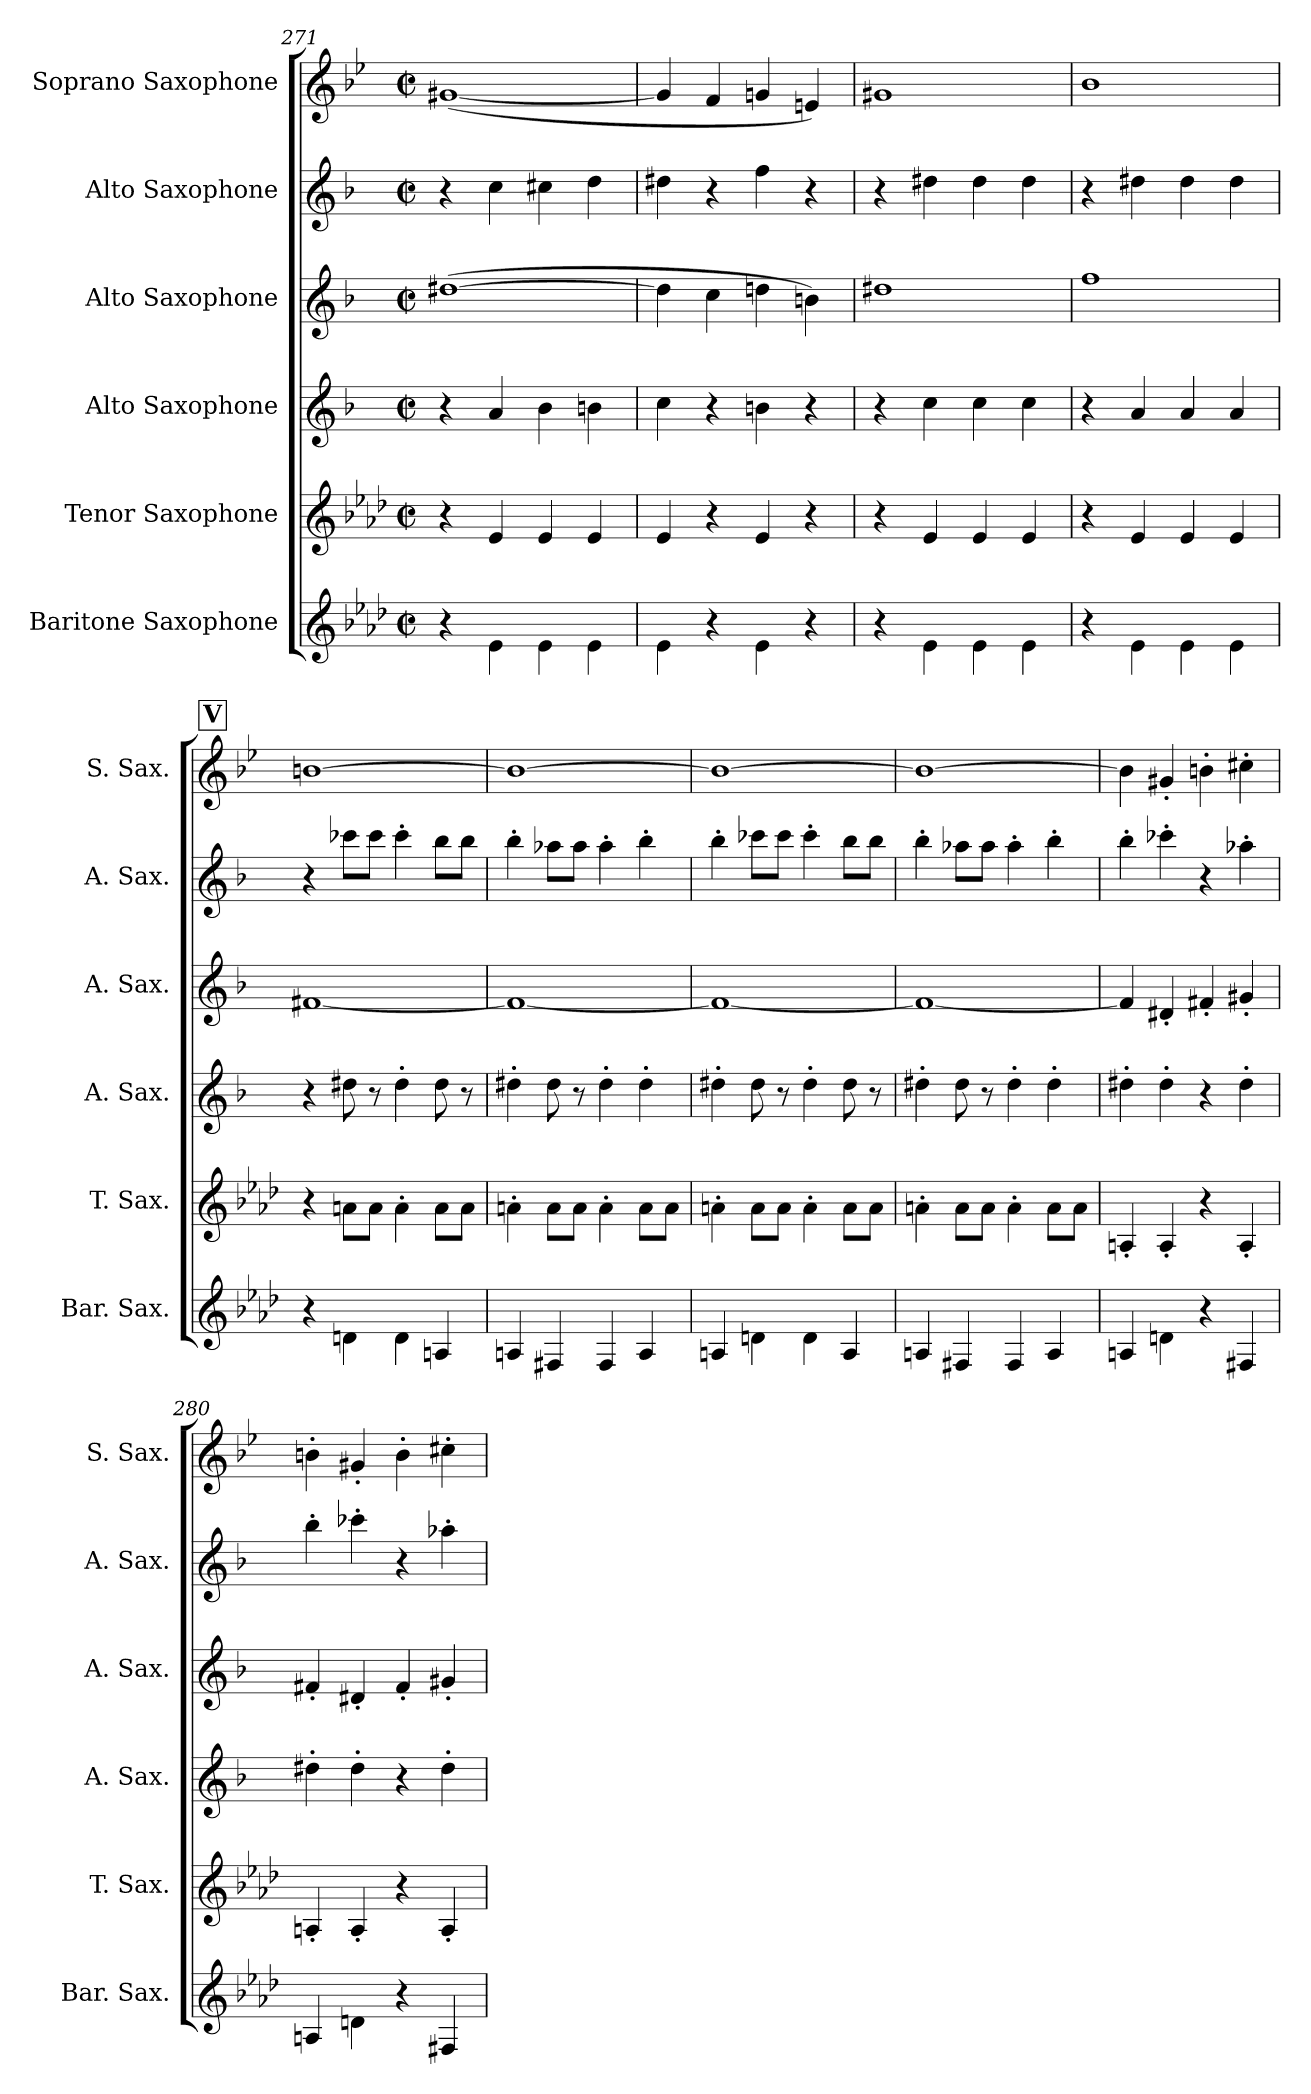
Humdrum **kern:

**kern	**kern	**kern	**kern	**kern	**kern
*part6	*part5	*part4	*part3	*part2	*part1
*staff6	*staff5	*staff4	*staff3	*staff2	*staff1
*I"Baritone Saxophone	*I"Tenor Saxophone	*I"Alto Saxophone	*I"Alto Saxophone	*I"Alto Saxophone	*I"Soprano Saxophone
*I'Bar. Sax.	*I'T. Sax.	*I'A. Sax.	*I'A. Sax.	*I'A. Sax.	*I'S. Sax.
*clefG2	*clefG2	*clefG2	*clefG2	*clefG2	*clefG2
*ITrd12c21	*ITrd8c14	*ITrd5c9	*ITrd5c9	*ITrd5c9	*ITrd1c2
*k[b-e-a-d-]	*k[b-e-a-d-]	*k[b-e-a-d-]	*k[b-e-a-d-]	*k[b-e-a-d-]	*k[b-e-a-d-]
*M2/2	*M2/2	*M2/2	*M2/2	*M2/2	*M2/2
*met(c|)	*met(c|)	*met(c|)	*met(c|)	*met(c|)	*met(c|)
=271	=271	=271	=271	=271	=271
4r	4r	4r	(>[1f#X	4r	(>[1f#X
4E-\	4E-/	4c/	.	4e-\	.
4E-\	4E-/	4d-\	.	4en\	.
4E-\	4E-/	4dn\	.	4f\	.
=272	=272	=272	=272	=272	=272
4E-\	4E-/	4e-\	4f#\]	4f#X\	4f#/]
4r	4r	4r	4e-\	4r	4e-/
4E-\	4E-/	4dn\	4fn\	4a-\	4fn/
4r	4r	4r	4dn\)	4r	4dn/)
!!LO:LB:g=z
=273	=273	=273	=273	=273	=273
4r	4r	4r	1f#X	4r	1f#X
4E-\	4E-/	4e-\	.	4f#X\	.
4E-\	4E-/	4e-\	.	4f#\	.
4E-\	4E-/	4e-\	.	4f#\	.
=274	=274	=274	=274	=274	=274
4r	4r	4r	1a-	4r	1a-
4E-\	4E-/	4c/	.	4f#X\	.
4E-\	4E-/	4c/	.	4f#\	.
4E-\	4E-/	4c/	.	4f#\	.
!!LO:REH:place=s1:a:B:fs=14:t=V
=275	=275	=275	=275	=275	=275
4r	4r	4r	[1An	4r	[1an
4Dn\	8An\L	8f#X\	.	8ee--X\L	.
.	8A\J	8r	.	8ee--\J	.
4D\	4A'\	4f#'\	.	4ee--'\	.
4AAn/	8A\L	8f#\	.	8dd-\L	.
.	8A\J	8r	.	8dd-\J	.
=276	=276	=276	=276	=276	=276
4AAn/	4An'\	4f#X'\	1A_	4dd-'\	1a_
4FF#X/	8A\L	8f#\	.	8cc-X\L	.
.	8A\J	8r	.	8cc-\J	.
4FF#/	4A'\	4f#'\	.	4cc-'\	.
4AA/	8A\L	4f#'\	.	4dd-'\	.
.	8A\J	.	.	.	.
=277	=277	=277	=277	=277	=277
4AAn/	4An'\	4f#X'\	1A_	4dd-'\	1a_
4Dn\	8A\L	8f#\	.	8ee--X\L	.
.	8A\J	8r	.	8ee--\J	.
4D\	4A'\	4f#'\	.	4ee--'\	.
4AA/	8A\L	8f#\	.	8dd-\L	.
.	8A\J	8r	.	8dd-\J	.
!!LO:PB:g=z
=278	=278	=278	=278	=278	=278
4AAn/	4An'\	4f#X'\	1A_	4dd-'\	1a_
4FF#X/	8A\L	8f#\	.	8cc-X\L	.
.	8A\J	8r	.	8cc-\J	.
4FF#/	4A'\	4f#'\	.	4cc-'\	.
4AA/	8A\L	4f#'\	.	4dd-'\	.
.	8A\J	.	.	.	.
=279	=279	=279	=279	=279	=279
4AAn/	4AAn'/	4f#X'\	4A/]	4dd-'\	4a\]
4Dn\	4AA'/	4f#'\	4F#X'/	4ee--X'\	4f#X'/
4r	4r	4r	4An'/	4r	4an'\
4FF#X/	4AA'/	4f#'\	4Bn'/	4cc-X'\	4bn'\
=280	=280	=280	=280	=280	=280
4AAn/	4AAn'/	4f#X'\	4An'/	4dd-'\	4an'\
4Dn\	4AA'/	4f#'\	4F#X'/	4ee--X'\	4f#X'/
4r	4r	4r	4A'/	4r	4a'\
4FF#X/	4AA'/	4f#'\	4Bn'/	4cc-X'\	4bn'\
=	=	=	=	=	=
*-	*-	*-	*-	*-	*-
